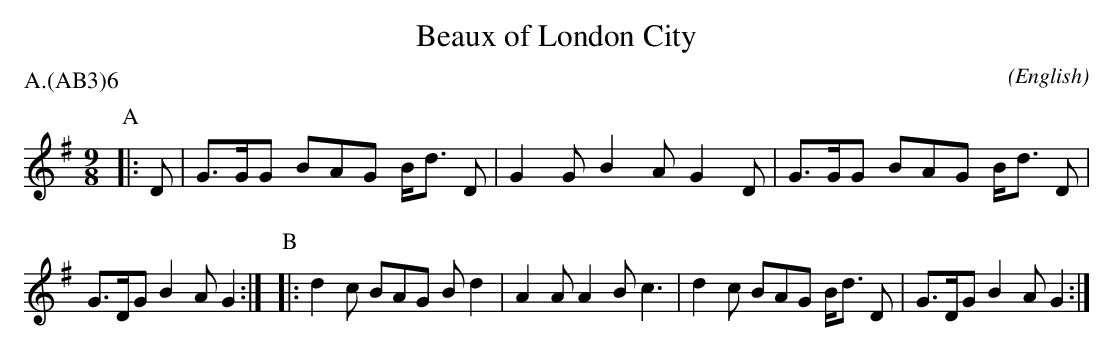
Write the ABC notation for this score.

X:1
T:Beaux of London City
M:9/8
C:
O:English
P:A.(AB3)6
K:G
P:A
|:\
D | G>GG BAG B<d D | G2G  B2A  G2 \
D | G>GG BAG B<d D | G>DG B2A  G2 :|\
P:B
|:     d2c  BAG Bd2   | A2A  A2B  c3 |\
d2c  BAG B<d D | G>DG B2A  G2 :|
